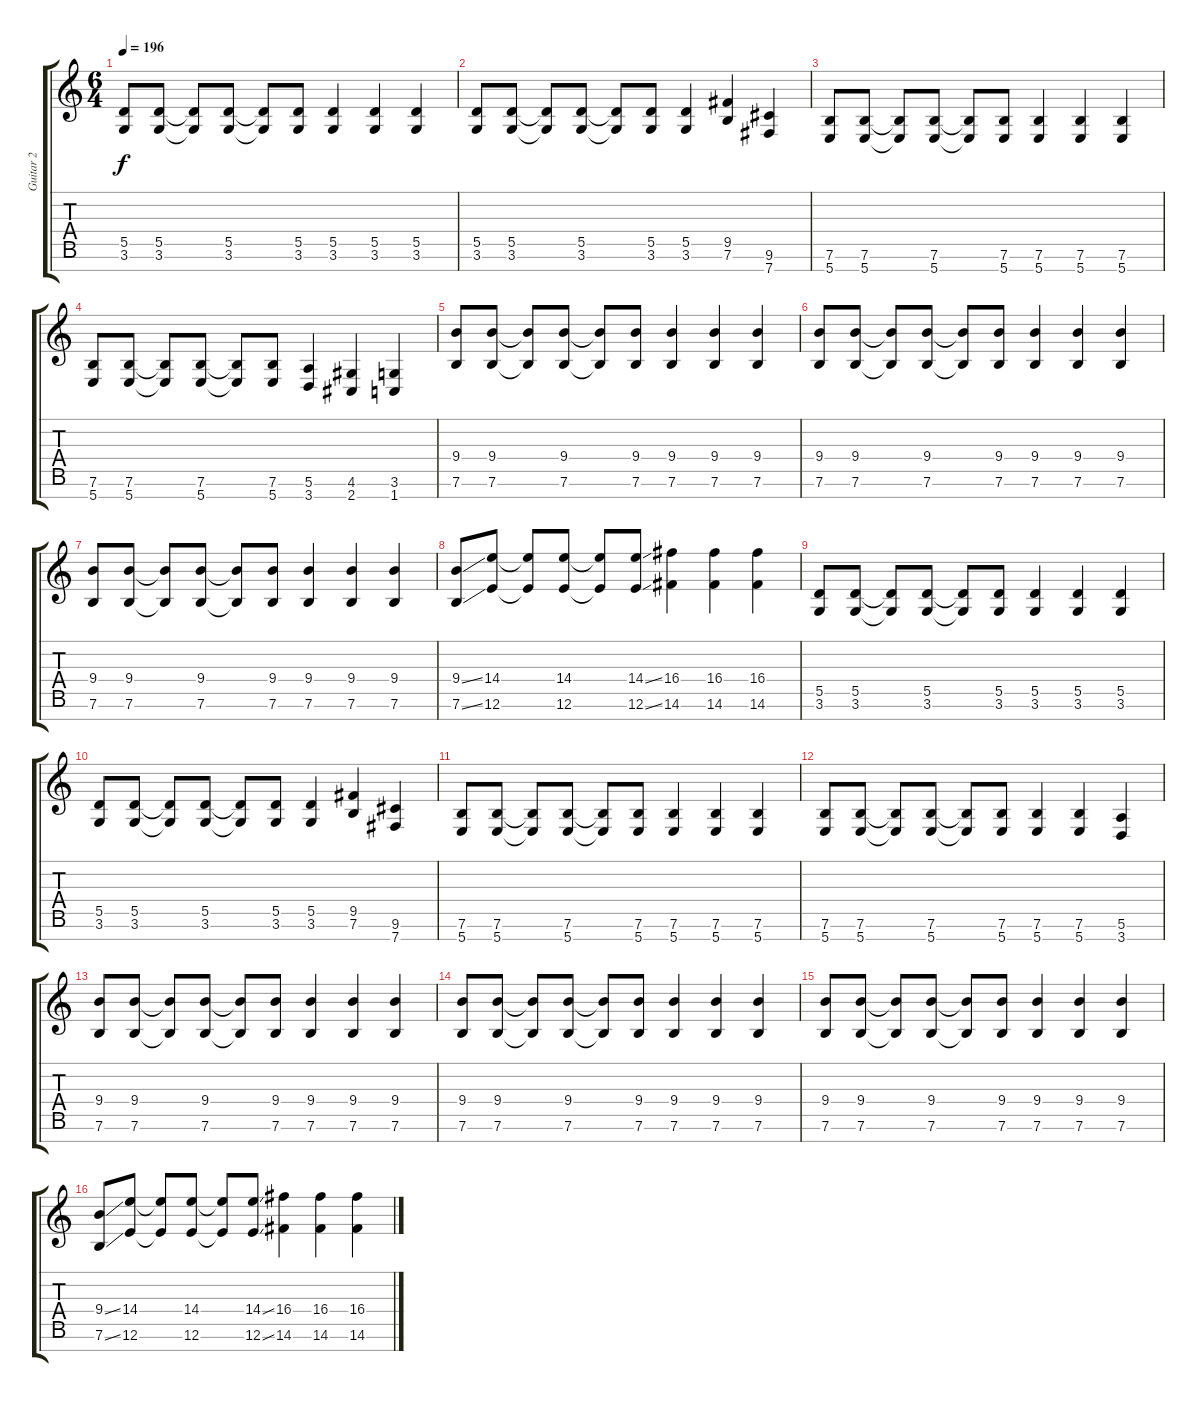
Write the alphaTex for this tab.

\track ("Guitar 2" "Guitar 2") {instrument overdrivenguitar}
\staff {score tabs}
\tuning (E4 B3 G3 D3 A2 E2 B1) {hide}
\ts (6 4)
\tempo 196
\clef g2
\ks c
(5.5 3.6).8{dy f} (5.5 3.6).8 (5.5{t} 3.6{t}).8 (5.5 3.6).8 (5.5{t} 3.6{t}).8 (5.5 3.6).8 (5.5 3.6).4 (5.5 3.6).4 (5.5 3.6).4 |
(5.5 3.6).8 (5.5 3.6).8 (5.5{t} 3.6{t}).8 (5.5 3.6).8 (5.5{t} 3.6{t}).8 (5.5 3.6).8 (5.5 3.6).4 (9.5 7.6).4 (9.6 7.7).4 |
(7.6 5.7).8 (7.6 5.7).8 (7.6{t} 5.7{t}).8 (7.6 5.7).8 (7.6{t} 5.7{t}).8 (7.6 5.7).8 (7.6 5.7).4 (7.6 5.7).4 (7.6 5.7).4 |
(7.6 5.7).8 (7.6 5.7).8 (7.6{t} 5.7{t}).8 (7.6 5.7).8 (7.6{t} 5.7{t}).8 (7.6 5.7).8 (5.6 3.7).4 (4.6 2.7).4 (3.6 1.7).4 |
(9.4 7.6).8 (9.4 7.6).8 (9.4{t} 7.6{t}).8 (9.4 7.6).8 (9.4{t} 7.6{t}).8 (9.4 7.6).8 (9.4 7.6).4 (9.4 7.6).4 (9.4 7.6).4 |
(9.4 7.6).8 (9.4 7.6).8 (9.4{t} 7.6{t}).8 (9.4 7.6).8 (9.4{t} 7.6{t}).8 (9.4 7.6).8 (9.4 7.6).4 (9.4 7.6).4 (9.4 7.6).4 |
(9.4 7.6).8 (9.4 7.6).8 (9.4{t} 7.6{t}).8 (9.4 7.6).8 (9.4{t} 7.6{t}).8 (9.4 7.6).8 (9.4 7.6).4 (9.4 7.6).4 (9.4 7.6).4 |
(9.4{ss} 7.6{ss}).8 (14.4 12.6).8 (14.4{t} 12.6{t}).8 (14.4 12.6).8 (14.4{t} 12.6{t}).8 (14.4{ss} 12.6{ss}).8 (16.4 14.6).4 (16.4 14.6).4 (16.4 14.6).4 |
(5.5 3.6).8 (5.5 3.6).8 (5.5{t} 3.6{t}).8 (5.5 3.6).8 (5.5{t} 3.6{t}).8 (5.5 3.6).8 (5.5 3.6).4 (5.5 3.6).4 (5.5 3.6).4 |
(5.5 3.6).8 (5.5 3.6).8 (5.5{t} 3.6{t}).8 (5.5 3.6).8 (5.5{t} 3.6{t}).8 (5.5 3.6).8 (5.5 3.6).4 (9.5 7.6).4 (9.6 7.7).4 |
(7.6 5.7).8 (7.6 5.7).8 (7.6{t} 5.7{t}).8 (7.6 5.7).8 (7.6{t} 5.7{t}).8 (7.6 5.7).8 (7.6 5.7).4 (7.6 5.7).4 (7.6 5.7).4 |
(7.6 5.7).8 (7.6 5.7).8 (7.6{t} 5.7{t}).8 (7.6 5.7).8 (7.6{t} 5.7{t}).8 (7.6 5.7).8 (7.6 5.7).4 (7.6 5.7).4 (5.6 3.7).4 |
(9.4 7.6).8 (9.4 7.6).8 (9.4{t} 7.6{t}).8 (9.4 7.6).8 (9.4{t} 7.6{t}).8 (9.4 7.6).8 (9.4 7.6).4 (9.4 7.6).4 (9.4 7.6).4 |
(9.4 7.6).8 (9.4 7.6).8 (9.4{t} 7.6{t}).8 (9.4 7.6).8 (9.4{t} 7.6{t}).8 (9.4 7.6).8 (9.4 7.6).4 (9.4 7.6).4 (9.4 7.6).4 |
(9.4 7.6).8 (9.4 7.6).8 (9.4{t} 7.6{t}).8 (9.4 7.6).8 (9.4{t} 7.6{t}).8 (9.4 7.6).8 (9.4 7.6).4 (9.4 7.6).4 (9.4 7.6).4 |
(9.4{ss} 7.6{ss}).8 (14.4 12.6).8 (14.4{t} 12.6{t}).8 (14.4 12.6).8 (14.4{t} 12.6{t}).8 (14.4{ss} 12.6{ss}).8 (16.4 14.6).4 (16.4 14.6).4 (16.4 14.6).4
